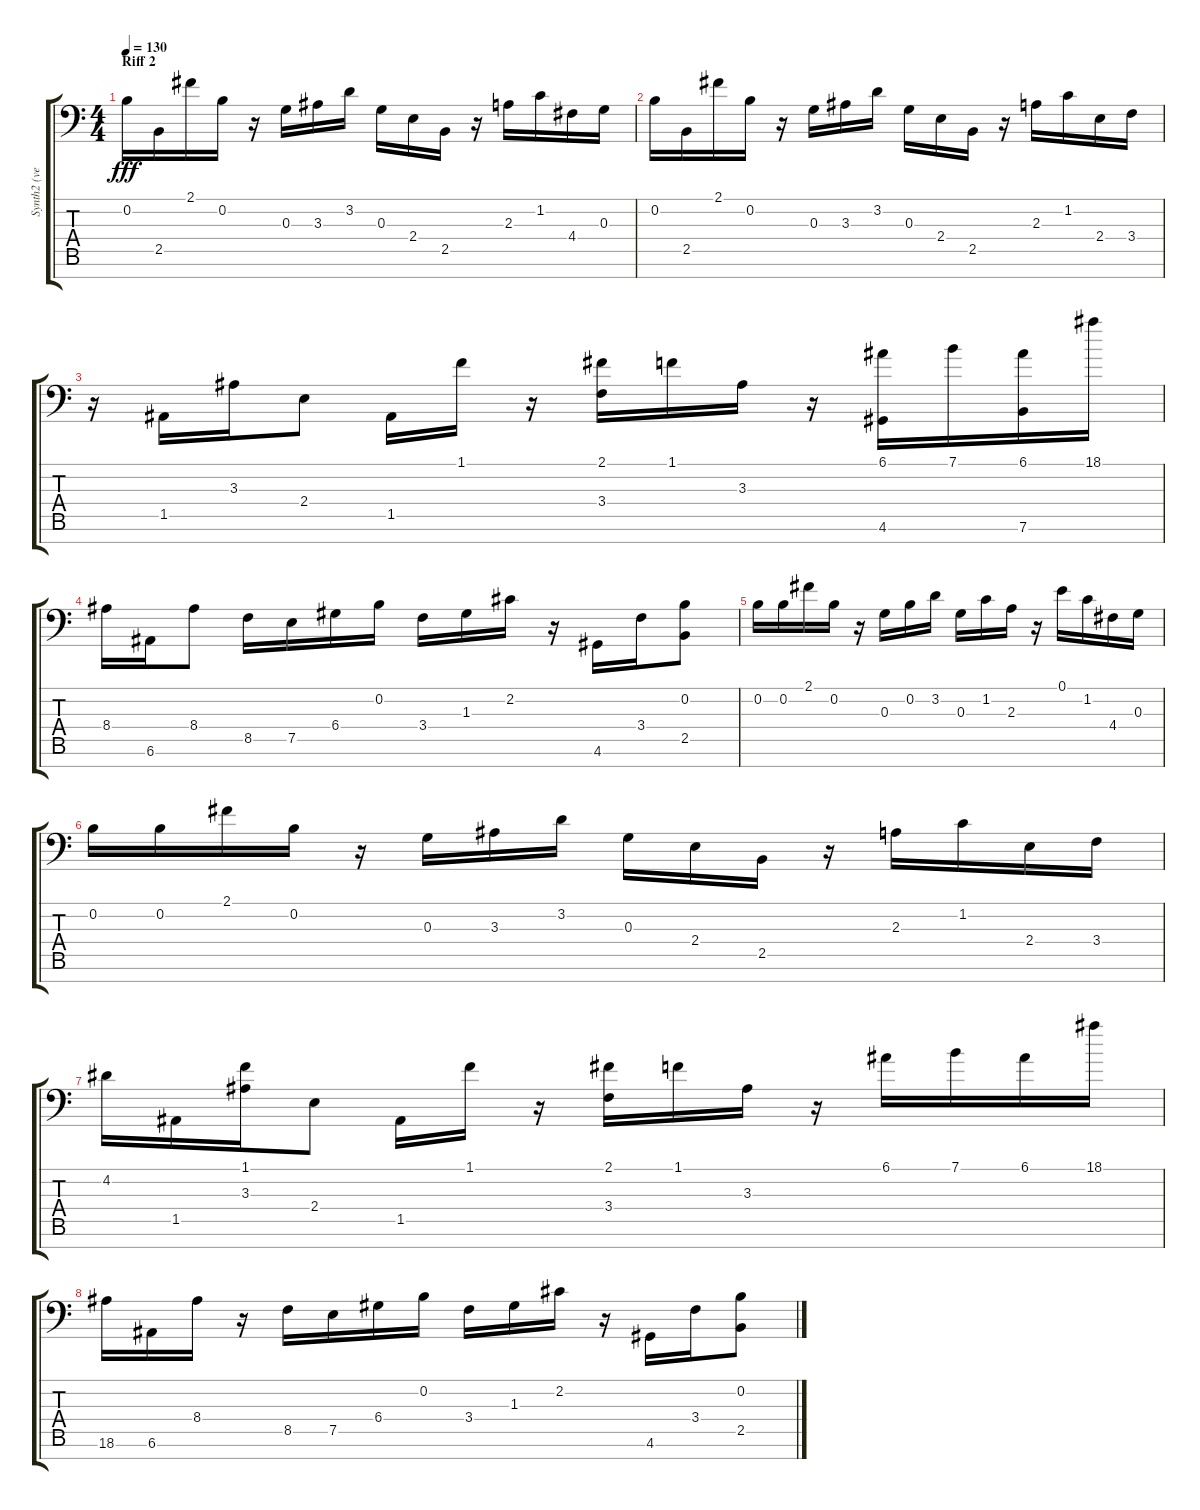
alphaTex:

\track ("Synth2 (verse 1)" "Synth2 (ve") {instrument lead1square}
\staff {score tabs}
\tuning (E4 B3 G3 D3 A2 E2 C-1) {hide}
\ts (4 4)
\section ("" "Riff 2")
\tempo 130
\clef f4
\ks c
0.2.16{dy fff} 2.5.16 2.1.16 0.2.16 r.16 0.3.16 3.3.16 3.2.16 0.3.16 2.4.16 2.5.16 r.16 2.3.16 1.2.16 4.4.16 0.3.16 |
0.2.16 2.5.16 2.1.16 0.2.16 r.16 0.3.16 3.3.16 3.2.16 0.3.16 2.4.16 2.5.16 r.16 2.3.16 1.2.16 2.4.16 3.4.16 |
r.16 1.5.16 3.3.16 2.4.8 1.5.16 1.1.16 r.16 (2.1 3.4).16 1.1.16 3.3.16 r.16 (6.1 4.6).16 7.1.16 (6.1 7.6).16 18.1.16 |
8.4.16 6.6.16 8.4.8 8.5.16 7.5.16 6.4.16 0.2.16 3.4.16 1.3.16 2.2.16 r.16 4.6.16 3.4.16 (0.2 2.5).8 |
0.2.16 0.2.16 2.1.16 0.2.16 r.16 0.3.16 0.2.16 3.2.16 0.3.16 1.2.16 2.3.16 r.16 0.1.16 1.2.16 4.4.16 0.3.16 |
0.2.16 0.2.16 2.1.16 0.2.16 r.16 0.3.16 3.3.16 3.2.16 0.3.16 2.4.16 2.5.16 r.16 2.3.16 1.2.16 2.4.16 3.4.16 |
4.2.16 1.5.16 (1.1 3.3).16 2.4.8 1.5.16 1.1.16 r.16 (2.1 3.4).16 1.1.16 3.3.16 r.16 6.1.16 7.1.16 6.1.16 18.1.16 |
18.6.16 6.6.16 8.4.16 r.16 8.5.16 7.5.16 6.4.16 0.2.16 3.4.16 1.3.16 2.2.16 r.16 4.6.16 3.4.16 (0.2 2.5).8
